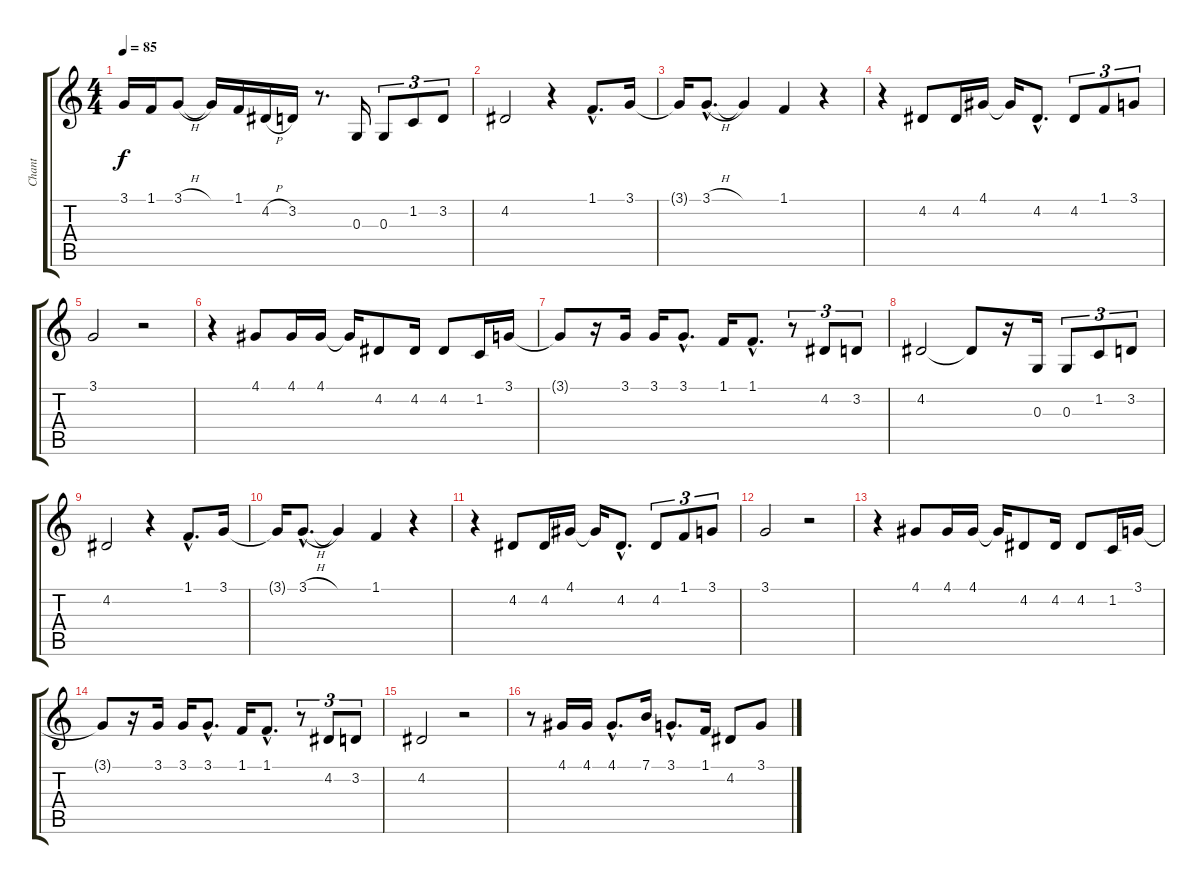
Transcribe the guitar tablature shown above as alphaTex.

\track ("Chant" "Chant") {instrument altosax}
\staff {score tabs}
\tuning (E4 B3 G3 D3 A2 E2) {hide}
\ts (4 4)
\tempo 85
\clef g2
\ks c
3.1{t}.16{dy f} 1.1.16 3.1{h}.8 3.1{t}.16 1.1.16 4.2{h}.16 3.2.16 r.8{d} 0.3.16 0.3.8{tu (3 2)} 1.2.8{tu (3 2)} 3.2.8{tu (3 2)} |
4.2.2 r.4 1.1{hac}.8{d} 3.1.16 |
3.1{t}.16 3.1{h hac}.8{d} 3.1{t}.4 1.1.4 r.4 |
r.4 4.2.8 4.2.16 4.1.16 4.1{t}.16 4.2{hac}.8{d} 4.2.8{tu (3 2)} 1.1.8{tu (3 2)} 3.1.8{tu (3 2)} |
3.1.2 r.2 |
r.4 4.1.8 4.1.16 4.1.16 4.1{t}.16 4.2.8 4.2.16 4.2.8 1.2.16 3.1.16 |
3.1{t}.8 r.16 3.1.16 3.1.16 3.1{hac}.8{d} 1.1.16 1.1{hac}.8{d} r.8{tu (3 2)} 4.2.8{tu (3 2)} 3.2.8{tu (3 2)} |
4.2.2 4.2{t}.8 r.16 0.3.16 0.3.8{tu (3 2)} 1.2.8{tu (3 2)} 3.2.8{tu (3 2)} |
4.2.2 r.4 1.1{hac}.8{d} 3.1.16 |
3.1{t}.16 3.1{h hac}.8{d} 3.1{t}.4 1.1.4 r.4 |
r.4 4.2.8 4.2.16 4.1.16 4.1{t}.16 4.2{hac}.8{d} 4.2.8{tu (3 2)} 1.1.8{tu (3 2)} 3.1.8{tu (3 2)} |
3.1.2 r.2 |
r.4 4.1.8 4.1.16 4.1.16 4.1{t}.16 4.2.8 4.2.16 4.2.8 1.2.16 3.1.16 |
3.1{t}.8 r.16 3.1.16 3.1.16 3.1{hac}.8{d} 1.1.16 1.1{hac}.8{d} r.8{tu (3 2)} 4.2.8{tu (3 2)} 3.2.8{tu (3 2)} |
4.2.2 r.2 |
r.8 4.1.16 4.1.16 4.1{hac}.8{d} 7.1.16 3.1{hac}.8{d} 1.1.16 4.2.8 3.1.8
